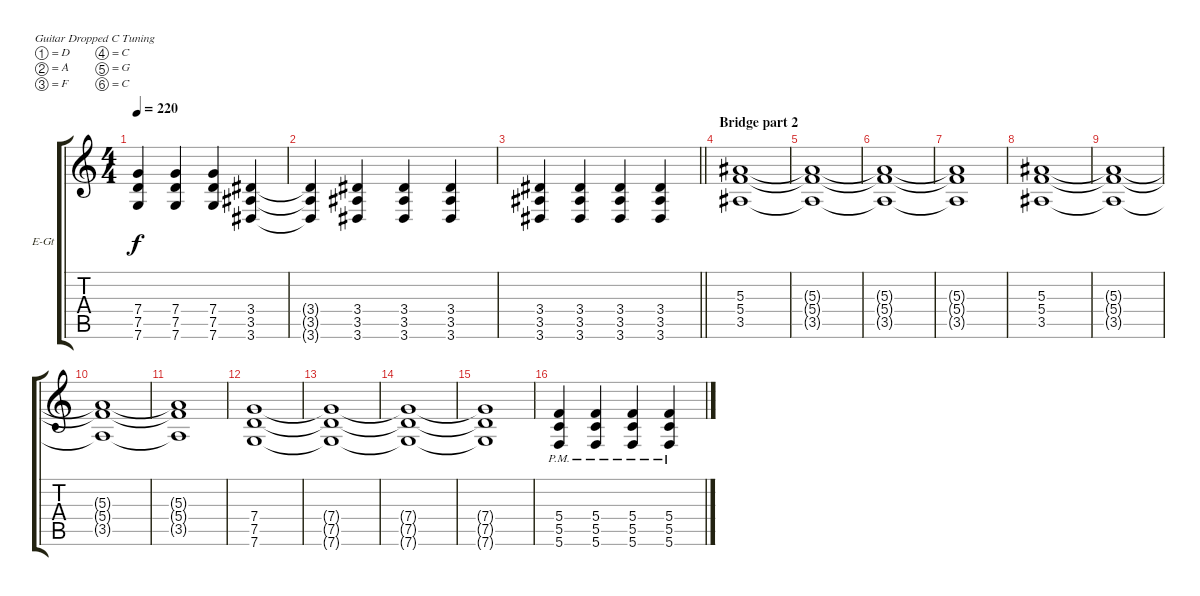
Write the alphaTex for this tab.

\bracketExtendMode groupsimilarinstruments
\firstSystemTrackNameOrientation horizontal
\otherSystemsTrackNameOrientation horizontal
\track ("Rhythm" "E-Gt") {instrument distortionguitar}
\staff {score tabs}
\tuning (D4 A3 F3 C3 G2 C2)
\ts (4 4)
\tempo 220
\clef g2
\ks c
(7.4 7.5 7.6).4{dy f} (7.4 7.5 7.6).4 (7.4 7.5 7.6).4 (3.4 3.5 3.6).4 |
(3.4{t} 3.5{t} 3.6{t}).4 (3.4 3.5 3.6).4 (3.4 3.5 3.6).4 (3.4 3.5 3.6).4 |
\barLineRight lightlight
(3.4 3.5 3.6).4 (3.4 3.5 3.6).4 (3.4 3.5 3.6).4 (3.4 3.5 3.6).4 |
\section ("" "Bridge part 2")
(5.3 5.4 3.5).1 |
(5.3{t} 5.4{t} 3.5{t}).1 |
(5.3{t} 5.4{t} 3.5{t}).1 |
(5.3{t} 5.4{t} 3.5{t}).1 |
(5.3 5.4 3.5).1 |
(5.3{t} 5.4{t} 3.5{t}).1 |
(5.3{t} 5.4{t} 3.5{t}).1 |
(5.3{t} 5.4{t} 3.5{t}).1 |
(7.4 7.5 7.6).1 |
(7.4{t} 7.5{t} 7.6{t}).1 |
(7.4{t} 7.5{t} 7.6{t}).1 |
(7.4{t} 7.5{t} 7.6{t}).1 |
(5.4{pm} 5.5{pm} 5.6{pm}).4 (5.4{pm} 5.5{pm} 5.6{pm}).4 (5.4{pm} 5.5{pm} 5.6{pm}).4 (5.4{pm} 5.5{pm} 5.6{pm}).4
